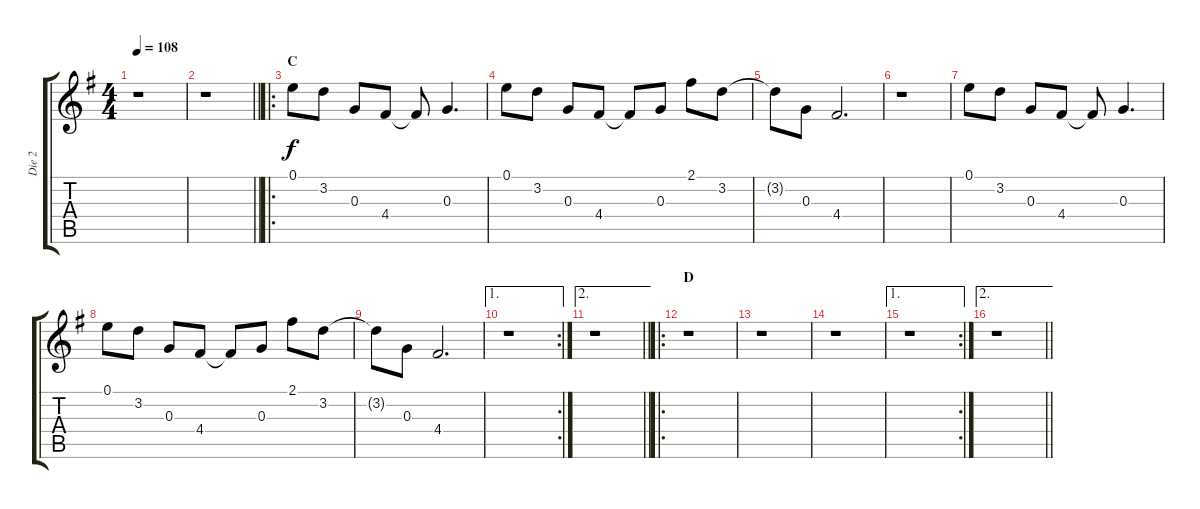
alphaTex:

\track ("Die 2" "Die 2") {instrument electricguitarjazz}
\staff {score tabs}
\tuning (E4 B3 G3 D3 A2 D2) {hide}
\ts (4 4)
\tempo 108
\clef g2
\ks eminor
r.1{dy f} |
\barLineRight lightlight
r.1 |
\ro
\section ("" "C")
0.1.8 3.2.8 0.3.8 4.4.8 4.4{t}.8 0.3.4{d} |
0.1.8 3.2.8 0.3.8 4.4.8 4.4{t}.8 0.3.8 2.1.8 3.2.8 |
3.2{t}.8 0.3.8 4.4.2{d} |
r.1 |
0.1.8 3.2.8 0.3.8 4.4.8 4.4{t}.8 0.3.4{d} |
0.1.8 3.2.8 0.3.8 4.4.8 4.4{t}.8 0.3.8 2.1.8 3.2.8 |
3.2{t}.8 0.3.8 4.4.2{d} |
\ae 1
\rc 2
r.1 |
\ae 2
\barLineRight lightlight
r.1 |
\ro
\section ("" "D")
r.1 |
r.1 |
r.1 |
\ae 1
\rc 2
r.1 |
\ae 2
\barLineRight lightlight
r.1
